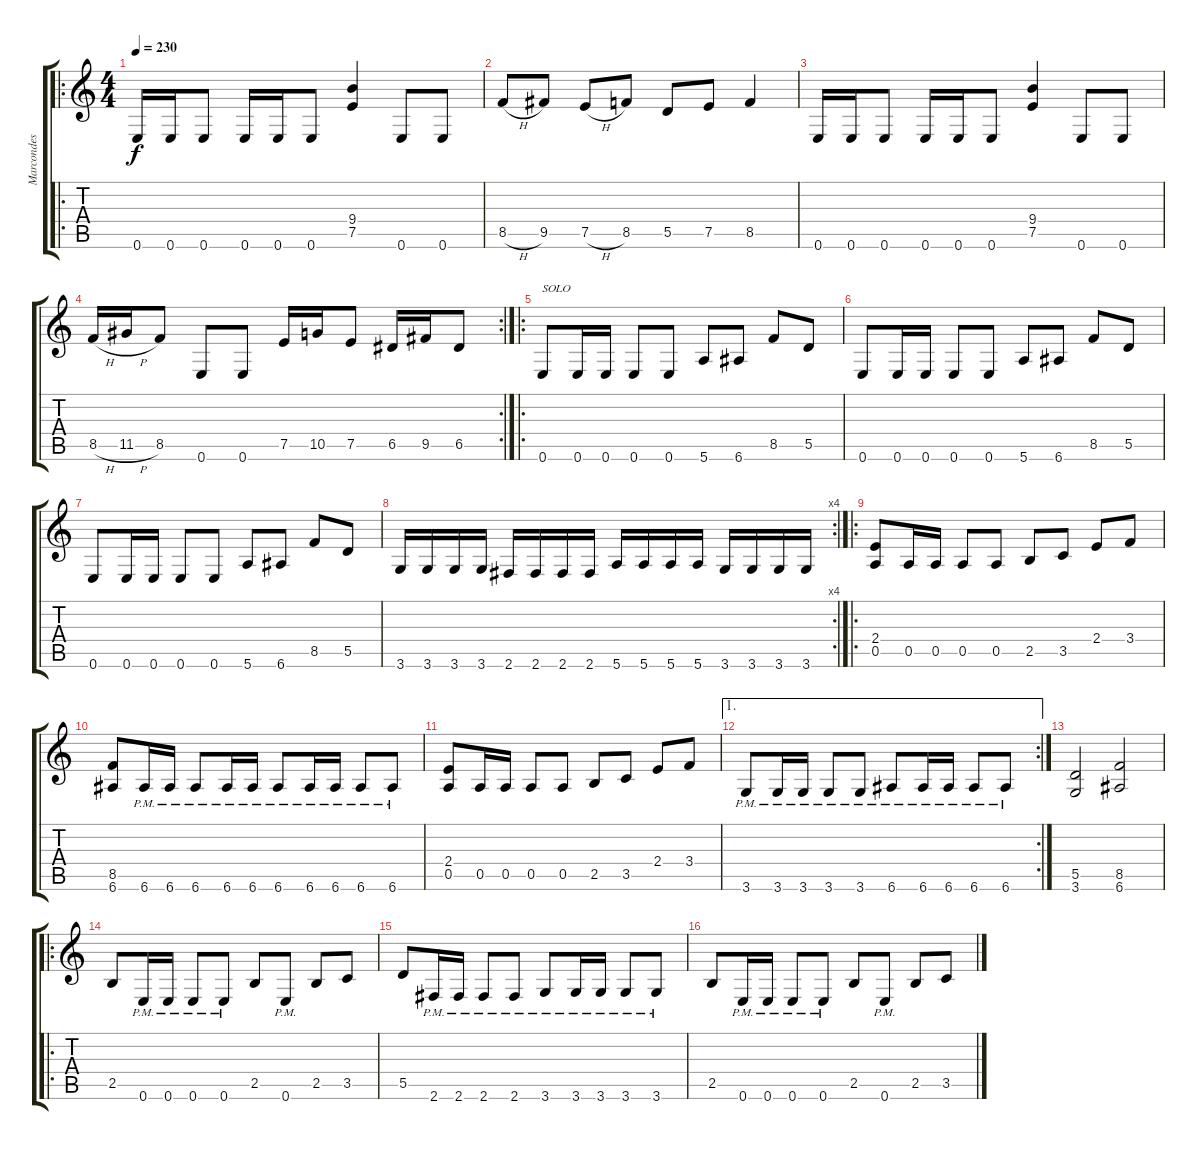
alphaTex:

\track ("Marcondes" "Marcondes") {instrument distortionguitar}
\staff {score tabs}
\tuning (E4 B3 G3 D3 A2 E2) {hide}
\ro
\ts (4 4)
\tempo 230
\clef g2
\ks c
0.6.16{dy f} 0.6.16 0.6.8 0.6.16 0.6.16 0.6.8 (9.4 7.5).4 0.6.8 0.6.8 |
8.5{h}.8 9.5.8 7.5{h}.8 8.5.8 5.5.8 7.5.8 8.5.4 |
0.6.16 0.6.16 0.6.8 0.6.16 0.6.16 0.6.8 (9.4 7.5).4 0.6.8 0.6.8 |
\rc 2
8.5{h}.16 11.5{h}.16 8.5.8 0.6.8 0.6.8 7.5.16 10.5.16 7.5.8 6.5.16 9.5.16 6.5.8 |
\ro
0.6.8{txt "SOLO"} 0.6.16 0.6.16 0.6.8 0.6.8 5.6.8 6.6.8 8.5.8 5.5.8 |
0.6.8 0.6.16 0.6.16 0.6.8 0.6.8 5.6.8 6.6.8 8.5.8 5.5.8 |
0.6.8 0.6.16 0.6.16 0.6.8 0.6.8 5.6.8 6.6.8 8.5.8 5.5.8 |
\rc 4
3.6.16 3.6.16 3.6.16 3.6.16 2.6.16 2.6.16 2.6.16 2.6.16 5.6.16 5.6.16 5.6.16 5.6.16 3.6.16 3.6.16 3.6.16 3.6.16 |
\ro
(2.4 0.5).8 0.5.16 0.5.16 0.5.8 0.5.8 2.5.8 3.5.8 2.4.8 3.4.8 |
(8.5 6.6).8 6.6{pm}.16 6.6{pm}.16 6.6{pm}.8 6.6{pm}.16 6.6{pm}.16 6.6{pm}.8 6.6{pm}.16 6.6{pm}.16 6.6{pm}.8 6.6{pm}.8 |
(2.4 0.5).8 0.5.16 0.5.16 0.5.8 0.5.8 2.5.8 3.5.8 2.4.8 3.4.8 |
\ae 1
\rc 2
3.6{pm}.8 3.6{pm}.16 3.6{pm}.16 3.6{pm}.8 3.6{pm}.8 6.6{pm}.8 6.6{pm}.16 6.6{pm}.16 6.6{pm}.8 6.6{pm}.8 |
(5.5 3.6).2 (8.5 6.6).2 |
\ro
2.5.8 0.6{pm}.16 0.6{pm}.16 0.6{pm}.8 0.6{pm}.8 2.5.8 0.6{pm}.8 2.5.8 3.5.8 |
5.5.8 2.6{pm}.16 2.6{pm}.16 2.6{pm}.8 2.6{pm}.8 3.6{pm}.8 3.6{pm}.16 3.6{pm}.16 3.6{pm}.8 3.6{pm}.8 |
2.5.8 0.6{pm}.16 0.6{pm}.16 0.6{pm}.8 0.6{pm}.8 2.5.8 0.6{pm}.8 2.5.8 3.5.8
